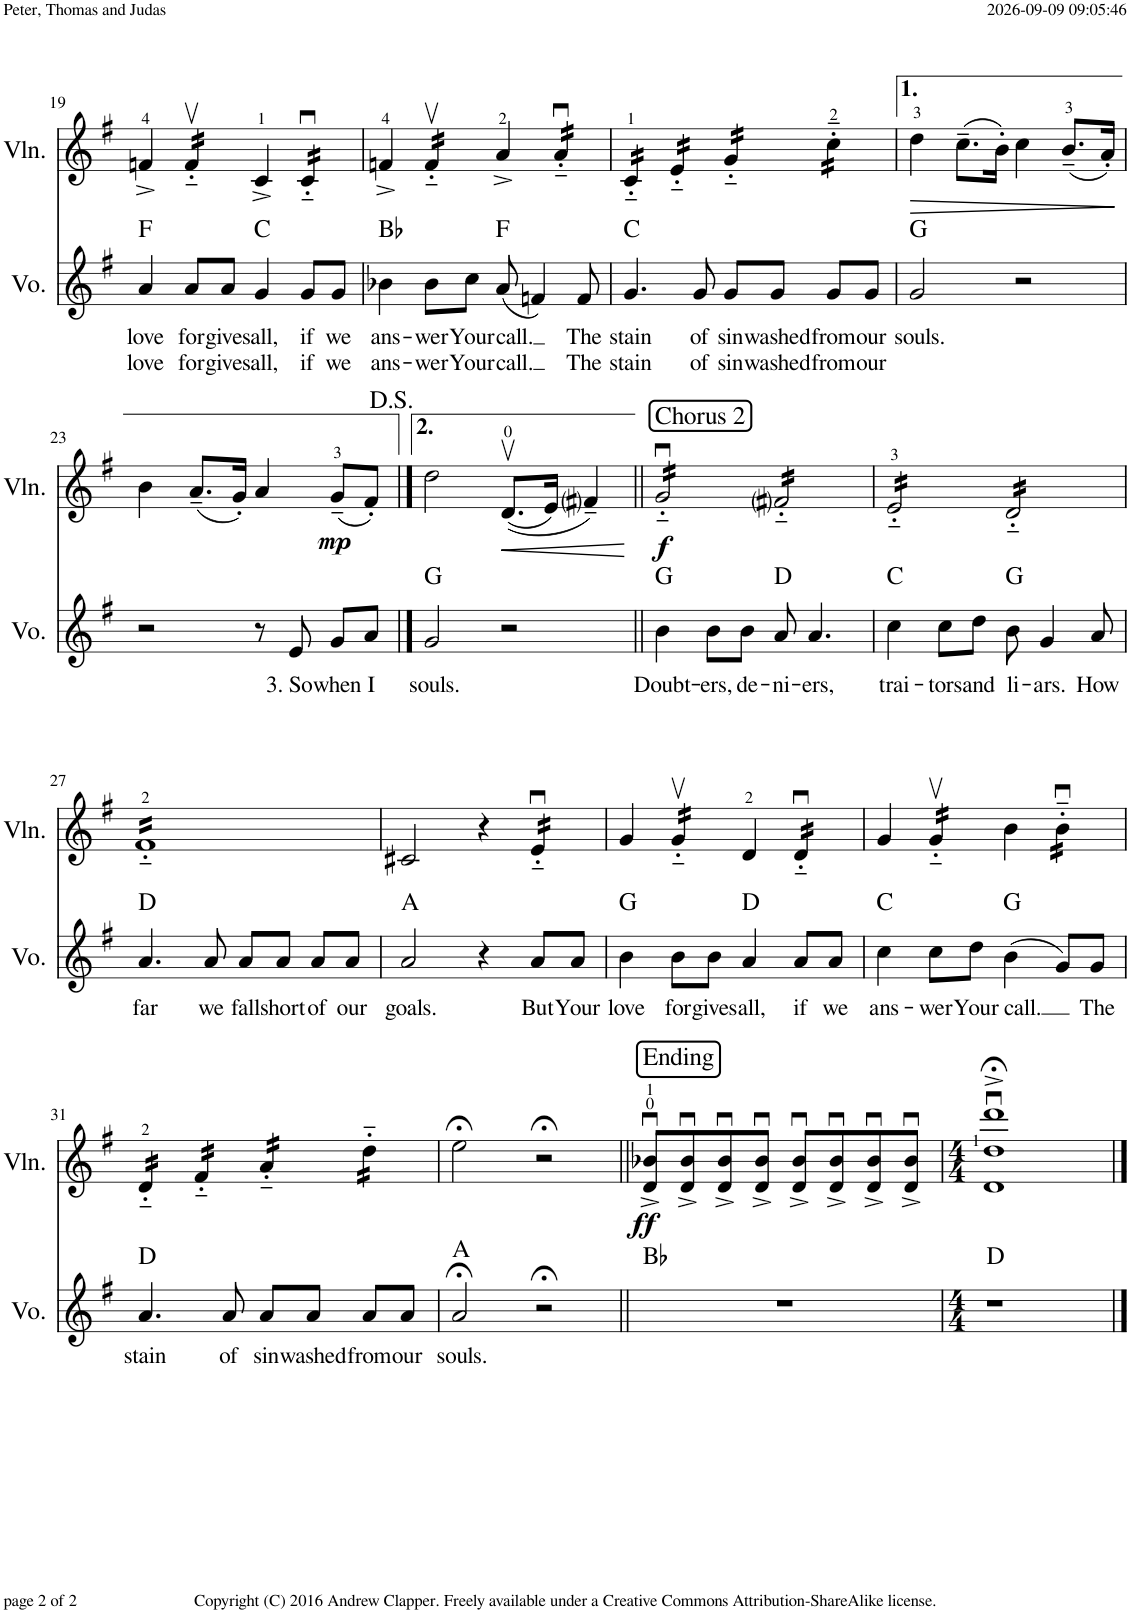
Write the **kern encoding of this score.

**kern	**text	**text	**harte	**kern	**dynam
*part2	*part2	*part2	*part2	*part1	*part1
*staff2	*staff2	*staff2	*	*staff1	*staff1
*I"Voice	*	*	*	*I"Violin	*
*I'Vo.	*	*	*	*I'Vln.	*
!!LO:PB:g=z
*clefG2	*	*	*	*clefG2	*
*k[f#]	*	*	*	*k[f#]	*
*M4/4	*	*	*	*M4/4	*
=19	=19	=19	=19	=19	=19
!	!LO:LY:b	!LO:LY:b	!	!	!
4a/	love	love	F:maj	4fn^/	.
!	!LO:LY:b	!LO:LY:b	!	!	!
*	*	*	*	*tremolo	*
8a/L	for-	for-	.	16fv'~/LL	.
.	.	.	.	16fv'~/	.
!	!LO:LY:b	!LO:LY:b	!	!	!
8a/J	-gives	-gives	.	16fv'~/	.
.	.	.	.	16fv'~/JJ	.
*	*	*	*	*Xtremolo	*
!	!LO:LY:b	!LO:LY:b	!	!	!
4g/	all,	all,	C:maj	4c^/	.
!	!LO:LY:b	!LO:LY:b	!	!	!
*	*	*	*	*tremolo	*
8g/L	if	if	.	16cu'~/LL	.
.	.	.	.	16cu'~/	.
!	!LO:LY:b	!LO:LY:b	!	!	!
8g/J	we	we	.	16cu'~/	.
.	.	.	.	16cu'~/JJ	.
*	*	*	*	*Xtremolo	*
=20	=20	=20	=20	=20	=20
!	!LO:LY:b	!LO:LY:b	!	!	!
4b-X\	ans-	ans-	Bb:maj	4fn^/	.
!	!LO:LY:b	!LO:LY:b	!	!	!
*	*	*	*	*tremolo	*
8b-\L	-wer	-wer	.	16fv'~/LL	.
.	.	.	.	16fv'~/	.
!	!LO:LY:b	!LO:LY:b	!	!	!
8cc\J	Your	Your	.	16fv'~/	.
.	.	.	.	16fv'~/JJ	.
*	*	*	*	*Xtremolo	*
!	!LO:LY:b	!LO:LY:b	!	!	!
(8a/	call.	call.	F:maj	4a^/	.
4fn/)	.	.	.	.	.
*	*	*	*	*tremolo	*
.	.	.	.	16au'~/LL	.
.	.	.	.	16au'~/	.
!	!LO:LY:b	!LO:LY:b	!	!	!
8f/	The	The	.	16au'~/	.
.	.	.	.	16au'~/JJ	.
=21	=21	=21	=21	=21	=21
!	!LO:LY:b	!LO:LY:b	!	!	!
4.g/	stain	stain	C:maj	16c'~/LL	.
.	.	.	.	16c'~/	.
.	.	.	.	16c'~/	.
.	.	.	.	16c'~/JJ	.
.	.	.	.	16e'~/LL	.
.	.	.	.	16e'~/	.
!	!LO:LY:b	!LO:LY:b	!	!	!
8g/	of	of	.	16e'~/	.
.	.	.	.	16e'~/JJ	.
!	!LO:LY:b	!LO:LY:b	!	!	!
8g/L	sin	sin	.	16g'~/LL	.
.	.	.	.	16g'~/	.
!	!LO:LY:b	!LO:LY:b	!	!	!
8g/J	washed	washed	.	16g'~/	.
.	.	.	.	16g'~/JJ	.
!	!LO:LY:b	!LO:LY:b	!	!	!
8g/L	from	from	.	16cc'~\LL	.
.	.	.	.	16cc'~\	.
!	!LO:LY:b	!LO:LY:b	!	!	!
8g/J	our	our	.	16cc'~\	.
.	.	.	.	16cc'~\JJ	.
*	*	*	*	*Xtremolo	*
=22	=22	=22	=22	=22	=22
!	!LO:LY:b	!	!	!	!LO:HP:b
2g/	souls.	.	G:maj	4dd\	>
.	.	.	.	(8.cc~\L	.
.	.	.	.	16b'\Jk)	.
2r	.	.	.	4cc\	.
.	.	.	.	(8.b~/L	.
.	.	.	.	16a'/Jk)	.
.	.	.	.	.	]
!!LO:LB:g=z
=23	=23	=23	=23	=23	=23
2r	.	.	.	4b\	.
.	.	.	.	(8.a~/L	.
.	.	.	.	16g'/Jk)	.
8r	.	.	.	4a/	.
!	!LO:LY:b	!	!	!	!
8e/	3. So	.	.	.	.
!	!LO:LY:b	!	!	!	!LO:DY:b
8g/L	when	.	.	(8g~/L	mp
!	!LO:LY:b	!	!	!	!
8a/J	I	.	.	8f#'/J)	.
==24	==24	==24	==24	==24	==24
!	!LO:LY:b	!	!	!	!
2g/	souls.	.	G:maj	2dd\	.
!	!	!	!	!	!LO:HP:b
2r	.	.	.	((8.dv/L	<
.	.	.	.	16e/Jk)	.
.	.	.	.	4f#i~/)	.
.	.	.	.	.	[
=25||	=25||	=25||	=25||	=25||	=25||
!	!	!	!	!LO:TX:a:t=Chorus 2	!
!	!LO:LY:b	!	!	!	!LO:DY:b
*	*	*	*	*tremolo	*
4b\	Doubt-	.	G:maj	16gu'~/LL	f
.	.	.	.	16gu'~/	.
.	.	.	.	16gu'~/	.
.	.	.	.	16gu'~/	.
!	!LO:LY:b	!	!	!	!
8b\L	-ers,	.	.	16gu'~/	.
.	.	.	.	16gu'~/	.
!	!LO:LY:b	!	!	!	!
8b\J	de-	.	.	16gu'~/	.
.	.	.	.	16gu'~/JJ	.
!	!LO:LY:b	!	!	!	!
8a/	-ni-	.	D:maj	16f#i'~/LL	.
.	.	.	.	16f#i'~/	.
!	!LO:LY:b	!	!	!	!
4.a/	-ers,	.	.	16f#i'~/	.
.	.	.	.	16f#i'~/	.
.	.	.	.	16f#i'~/	.
.	.	.	.	16f#i'~/	.
.	.	.	.	16f#i'~/	.
.	.	.	.	16f#i'~/JJ	.
=26	=26	=26	=26	=26	=26
!	!LO:LY:b	!	!	!	!
4cc\	trai-	.	C:maj	16e'~/LL	.
.	.	.	.	16e'~/	.
.	.	.	.	16e'~/	.
.	.	.	.	16e'~/	.
!	!LO:LY:b	!	!	!	!
8cc\L	-tors	.	.	16e'~/	.
.	.	.	.	16e'~/	.
!	!LO:LY:b	!	!	!	!
8dd\J	and	.	.	16e'~/	.
.	.	.	.	16e'~/JJ	.
!	!LO:LY:b	!	!	!	!
8b\	li-	.	G:maj	16d'~/LL	.
.	.	.	.	16d'~/	.
!	!LO:LY:b	!	!	!	!
4g/	-ars.	.	.	16d'~/	.
.	.	.	.	16d'~/	.
.	.	.	.	16d'~/	.
.	.	.	.	16d'~/	.
!	!LO:LY:b	!	!	!	!
8a/	How	.	.	16d'~/	.
.	.	.	.	16d'~/JJ	.
!!LO:LB:g=z
=27	=27	=27	=27	=27	=27
!	!LO:LY:b	!	!	!	!
4.a/	far	.	D:maj	16f#'~LL	.
.	.	.	.	16f#'~	.
.	.	.	.	16f#'~	.
.	.	.	.	16f#'~	.
.	.	.	.	16f#'~	.
.	.	.	.	16f#'~	.
!	!LO:LY:b	!	!	!	!
8a/	we	.	.	16f#'~	.
.	.	.	.	16f#'~	.
!	!LO:LY:b	!	!	!	!
8a/L	fall	.	.	16f#'~	.
.	.	.	.	16f#'~	.
!	!LO:LY:b	!	!	!	!
8a/J	short	.	.	16f#'~	.
.	.	.	.	16f#'~	.
!	!LO:LY:b	!	!	!	!
8a/L	of	.	.	16f#'~	.
.	.	.	.	16f#'~	.
!	!LO:LY:b	!	!	!	!
8a/J	our	.	.	16f#'~	.
.	.	.	.	16f#'~JJ	.
*	*	*	*	*Xtremolo	*
=28	=28	=28	=28	=28	=28
!	!LO:LY:b	!	!	!	!
2a/	goals.	.	A:maj	2c#X/	.
4r	.	.	.	4r	.
!	!LO:LY:b	!	!	!	!
*	*	*	*	*tremolo	*
8a/L	But	.	.	16eu'~/LL	.
.	.	.	.	16eu'~/	.
!	!LO:LY:b	!	!	!	!
8a/J	Your	.	.	16eu'~/	.
.	.	.	.	16eu'~/JJ	.
*	*	*	*	*Xtremolo	*
=29	=29	=29	=29	=29	=29
!	!LO:LY:b	!	!	!	!
4b\	love	.	G:maj	4g/	.
!	!LO:LY:b	!	!	!	!
*	*	*	*	*tremolo	*
8b\L	for-	.	.	16gv'~/LL	.
.	.	.	.	16gv'~/	.
!	!LO:LY:b	!	!	!	!
8b\J	-gives	.	.	16gv'~/	.
.	.	.	.	16gv'~/JJ	.
*	*	*	*	*Xtremolo	*
!	!LO:LY:b	!	!	!	!
4a/	all,	.	D:maj	4d/	.
!	!LO:LY:b	!	!	!	!
*	*	*	*	*tremolo	*
8a/L	if	.	.	16du'~/LL	.
.	.	.	.	16du'~/	.
!	!LO:LY:b	!	!	!	!
8a/J	we	.	.	16du'~/	.
.	.	.	.	16du'~/JJ	.
*	*	*	*	*Xtremolo	*
=30	=30	=30	=30	=30	=30
!	!LO:LY:b	!	!	!	!
4cc\	ans-	.	C:maj	4g/	.
!	!LO:LY:b	!	!	!	!
*	*	*	*	*tremolo	*
8cc\L	-wer	.	.	16gv'~/LL	.
.	.	.	.	16gv'~/	.
!	!LO:LY:b	!	!	!	!
8dd\J	Your	.	.	16gv'~/	.
.	.	.	.	16gv'~/JJ	.
*	*	*	*	*Xtremolo	*
!	!LO:LY:b	!	!	!	!
(4b\	call.	.	G:maj	4b\	.
*	*	*	*	*tremolo	*
8g/L)	.	.	.	16bu'~\LL	.
.	.	.	.	16bu'~\	.
!	!LO:LY:b	!	!	!	!
8g/J	The	.	.	16bu'~\	.
.	.	.	.	16bu'~\JJ	.
!!LO:LB:g=z
=31	=31	=31	=31	=31	=31
!	!LO:LY:b	!	!	!	!
4.a/	stain	.	D:maj	16d'~/LL	.
.	.	.	.	16d'~/	.
.	.	.	.	16d'~/	.
.	.	.	.	16d'~/JJ	.
.	.	.	.	16f#'~/LL	.
.	.	.	.	16f#'~/	.
!	!LO:LY:b	!	!	!	!
8a/	of	.	.	16f#'~/	.
.	.	.	.	16f#'~/JJ	.
!	!LO:LY:b	!	!	!	!
8a/L	sin	.	.	16a'~/LL	.
.	.	.	.	16a'~/	.
!	!LO:LY:b	!	!	!	!
8a/J	washed	.	.	16a'~/	.
.	.	.	.	16a'~/JJ	.
!	!LO:LY:b	!	!	!	!
8a/L	from	.	.	16dd'~\LL	.
.	.	.	.	16dd'~\	.
!	!LO:LY:b	!	!	!	!
8a/J	our	.	.	16dd'~\	.
.	.	.	.	16dd'~\JJ	.
*	*	*	*	*Xtremolo	*
=32	=32	=32	=32	=32	=32
!	!LO:LY:b	!	!	!	!
2a;</	souls.	.	A:maj	2ee;<\	.
2r;<	.	.	.	2r;<	.
=33||	=33||	=33||	=33||	=33||	=33||
!	!	!	!	!LO:TX:a:t=Ending	!
!	!	!	!	!	!LO:DY:b
1r	.	.	Bb:maj	8d/u^ 8b-X/u^L	ff
.	.	.	.	8d/u^ 8b-/u^	.
.	.	.	.	8d/u^ 8b-/u^	.
.	.	.	.	8d/u^ 8b-/u^J	.
.	.	.	.	8d/u^ 8b-/u^L	.
.	.	.	.	8d/u^ 8b-/u^	.
.	.	.	.	8d/u^ 8b-/u^	.
.	.	.	.	8d/u^ 8b-/u^J	.
=34	=34	=34	=34	=34	=34
*M4/4	*	*	*	*M4/4	*
1r	.	.	D:maj	1d;<u^ 1dd;<u^ 1ddd;<u^	.
==	==	==	==	==	==
*-	*-	*-	*-	*-	*-
